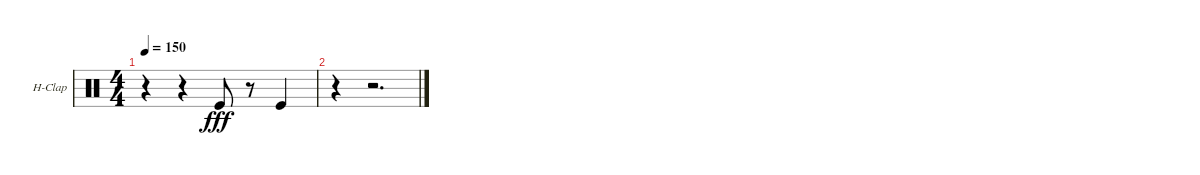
\bracketExtendMode groupsimilarinstruments
\firstSystemTrackNameOrientation horizontal
\otherSystemsTrackNameOrientation horizontal
\track ("Hand Clap" "H-Clap") {solo instrument percussion}
\staff {score}
\articulation defaults
\ts (4 4)
\tempo 150
\clef neutral
\ks c
r.4{dy fff} r.4 "Kick (hit)".8 r.8 "Kick (hit)".4 |
r.4 r.2{d}
